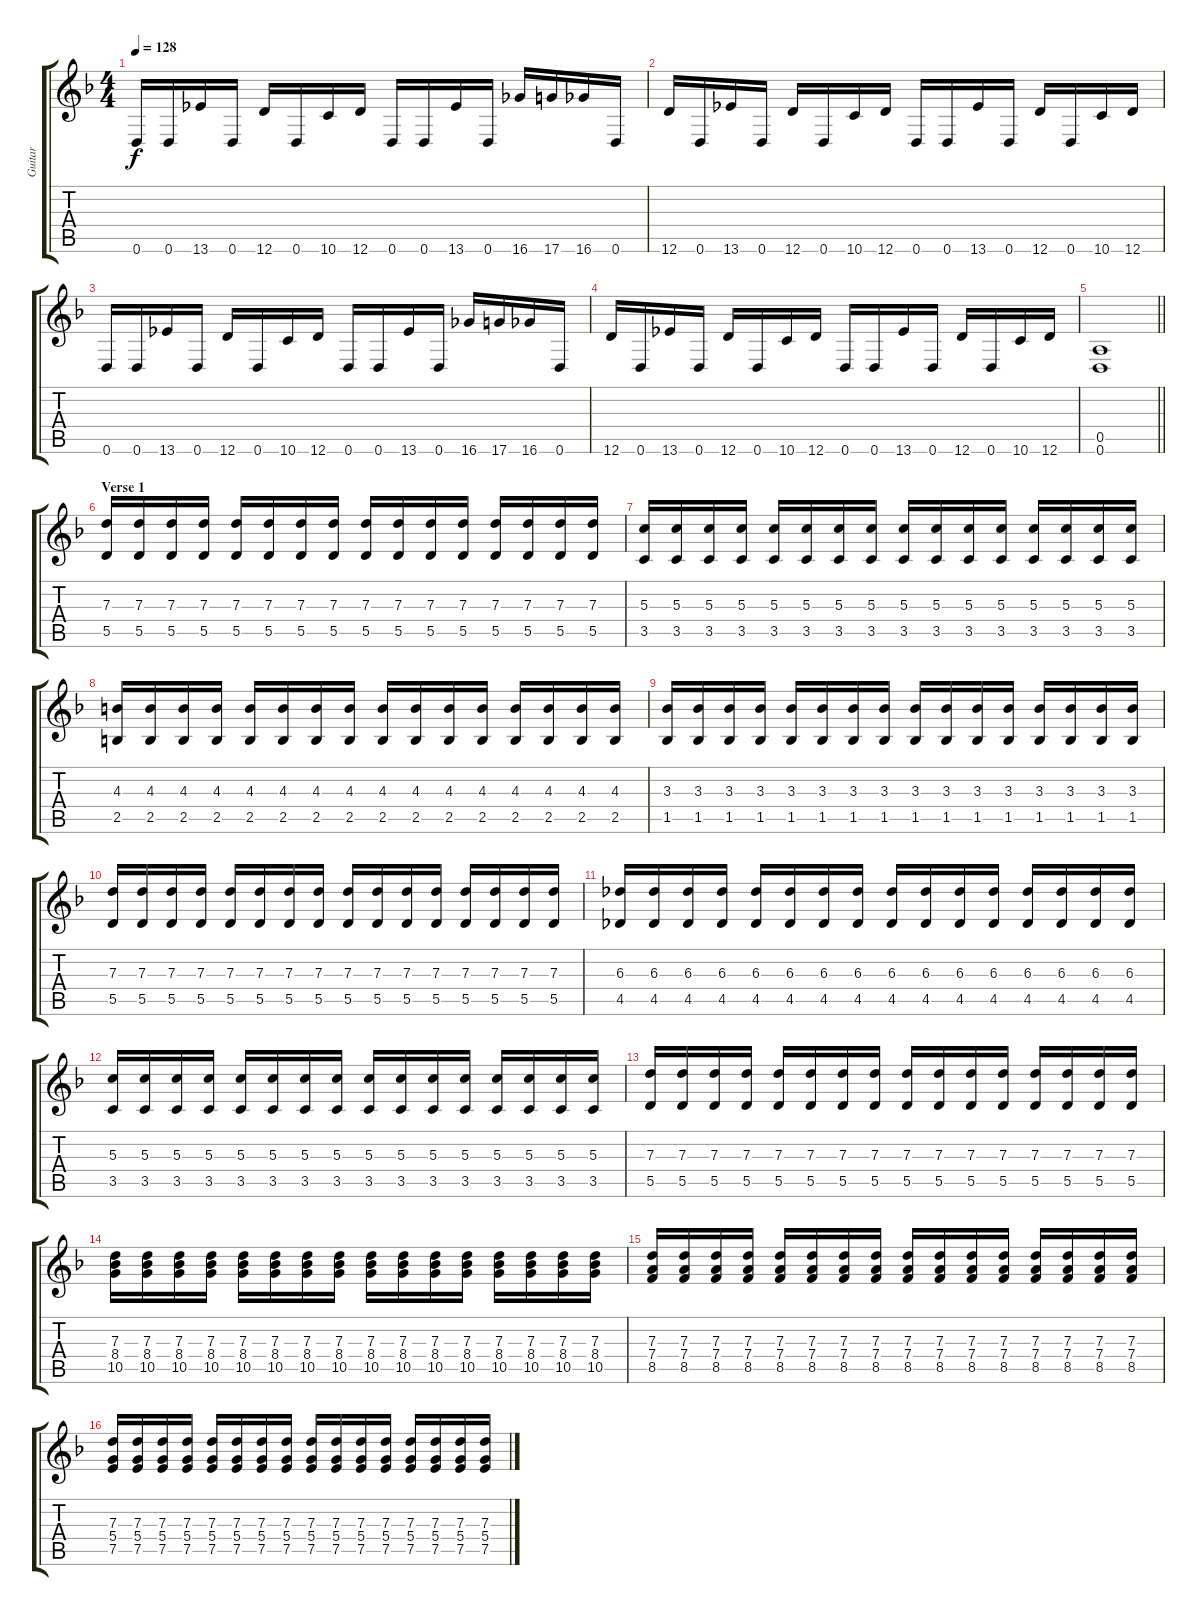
\track ("Guitar" "Guitar") {instrument distortionguitar}
\staff {score tabs}
\tuning (E4 B3 G3 D3 A2 D2) {hide}
\ts (4 4)
\tempo 128
\clef g2
\ks f
0.6.16{dy f} 0.6.16 13.6.16 0.6.16 12.6.16 0.6.16 10.6.16 12.6.16 0.6.16 0.6.16 13.6.16 0.6.16 16.6.16 17.6.16 16.6.16 0.6.16 |
12.6.16 0.6.16 13.6.16 0.6.16 12.6.16 0.6.16 10.6.16 12.6.16 0.6.16 0.6.16 13.6.16 0.6.16 12.6.16 0.6.16 10.6.16 12.6.16 |
0.6.16 0.6.16 13.6.16 0.6.16 12.6.16 0.6.16 10.6.16 12.6.16 0.6.16 0.6.16 13.6.16 0.6.16 16.6.16 17.6.16 16.6.16 0.6.16 |
12.6.16 0.6.16 13.6.16 0.6.16 12.6.16 0.6.16 10.6.16 12.6.16 0.6.16 0.6.16 13.6.16 0.6.16 12.6.16 0.6.16 10.6.16 12.6.16 |
\barLineRight lightlight
(0.5 0.6).1 |
\section ("" "Verse 1")
(7.3 5.5).16 (7.3 5.5).16 (7.3 5.5).16 (7.3 5.5).16 (7.3 5.5).16 (7.3 5.5).16 (7.3 5.5).16 (7.3 5.5).16 (7.3 5.5).16 (7.3 5.5).16 (7.3 5.5).16 (7.3 5.5).16 (7.3 5.5).16 (7.3 5.5).16 (7.3 5.5).16 (7.3 5.5).16 |
(5.3 3.5).16 (5.3 3.5).16 (5.3 3.5).16 (5.3 3.5).16 (5.3 3.5).16 (5.3 3.5).16 (5.3 3.5).16 (5.3 3.5).16 (5.3 3.5).16 (5.3 3.5).16 (5.3 3.5).16 (5.3 3.5).16 (5.3 3.5).16 (5.3 3.5).16 (5.3 3.5).16 (5.3 3.5).16 |
(4.3 2.5).16 (4.3 2.5).16 (4.3 2.5).16 (4.3 2.5).16 (4.3 2.5).16 (4.3 2.5).16 (4.3 2.5).16 (4.3 2.5).16 (4.3 2.5).16 (4.3 2.5).16 (4.3 2.5).16 (4.3 2.5).16 (4.3 2.5).16 (4.3 2.5).16 (4.3 2.5).16 (4.3 2.5).16 |
(3.3 1.5).16 (3.3 1.5).16 (3.3 1.5).16 (3.3 1.5).16 (3.3 1.5).16 (3.3 1.5).16 (3.3 1.5).16 (3.3 1.5).16 (3.3 1.5).16 (3.3 1.5).16 (3.3 1.5).16 (3.3 1.5).16 (3.3 1.5).16 (3.3 1.5).16 (3.3 1.5).16 (3.3 1.5).16 |
(7.3 5.5).16 (7.3 5.5).16 (7.3 5.5).16 (7.3 5.5).16 (7.3 5.5).16 (7.3 5.5).16 (7.3 5.5).16 (7.3 5.5).16 (7.3 5.5).16 (7.3 5.5).16 (7.3 5.5).16 (7.3 5.5).16 (7.3 5.5).16 (7.3 5.5).16 (7.3 5.5).16 (7.3 5.5).16 |
(6.3 4.5).16 (6.3 4.5).16 (6.3 4.5).16 (6.3 4.5).16 (6.3 4.5).16 (6.3 4.5).16 (6.3 4.5).16 (6.3 4.5).16 (6.3 4.5).16 (6.3 4.5).16 (6.3 4.5).16 (6.3 4.5).16 (6.3 4.5).16 (6.3 4.5).16 (6.3 4.5).16 (6.3 4.5).16 |
(5.3 3.5).16 (5.3 3.5).16 (5.3 3.5).16 (5.3 3.5).16 (5.3 3.5).16 (5.3 3.5).16 (5.3 3.5).16 (5.3 3.5).16 (5.3 3.5).16 (5.3 3.5).16 (5.3 3.5).16 (5.3 3.5).16 (5.3 3.5).16 (5.3 3.5).16 (5.3 3.5).16 (5.3 3.5).16 |
(7.3 5.5).16 (7.3 5.5).16 (7.3 5.5).16 (7.3 5.5).16 (7.3 5.5).16 (7.3 5.5).16 (7.3 5.5).16 (7.3 5.5).16 (7.3 5.5).16 (7.3 5.5).16 (7.3 5.5).16 (7.3 5.5).16 (7.3 5.5).16 (7.3 5.5).16 (7.3 5.5).16 (7.3 5.5).16 |
(7.3 8.4 10.5).16 (7.3 8.4 10.5).16 (7.3 8.4 10.5).16 (7.3 8.4 10.5).16 (7.3 8.4 10.5).16 (7.3 8.4 10.5).16 (7.3 8.4 10.5).16 (7.3 8.4 10.5).16 (7.3 8.4 10.5).16 (7.3 8.4 10.5).16 (7.3 8.4 10.5).16 (7.3 8.4 10.5).16 (7.3 8.4 10.5).16 (7.3 8.4 10.5).16 (7.3 8.4 10.5).16 (7.3 8.4 10.5).16 |
(7.3 7.4 8.5).16 (7.3 7.4 8.5).16 (7.3 7.4 8.5).16 (7.3 7.4 8.5).16 (7.3 7.4 8.5).16 (7.3 7.4 8.5).16 (7.3 7.4 8.5).16 (7.3 7.4 8.5).16 (7.3 7.4 8.5).16 (7.3 7.4 8.5).16 (7.3 7.4 8.5).16 (7.3 7.4 8.5).16 (7.3 7.4 8.5).16 (7.3 7.4 8.5).16 (7.3 7.4 8.5).16 (7.3 7.4 8.5).16 |
(7.3 5.4 7.5).16 (7.3 5.4 7.5).16 (7.3 5.4 7.5).16 (7.3 5.4 7.5).16 (7.3 5.4 7.5).16 (7.3 5.4 7.5).16 (7.3 5.4 7.5).16 (7.3 5.4 7.5).16 (7.3 5.4 7.5).16 (7.3 5.4 7.5).16 (7.3 5.4 7.5).16 (7.3 5.4 7.5).16 (7.3 5.4 7.5).16 (7.3 5.4 7.5).16 (7.3 5.4 7.5).16 (7.3 5.4 7.5).16
